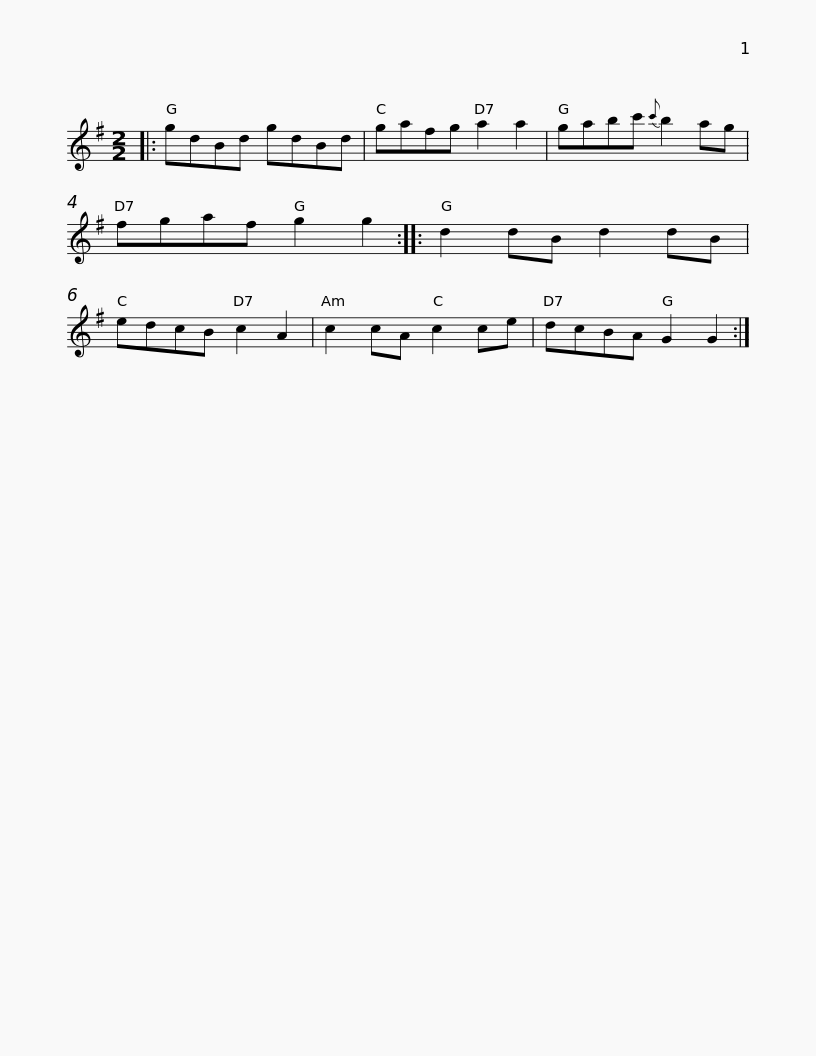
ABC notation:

X:1
L:1/8
M:2/2
I:linebreak $
K:G
V:1 treble
V:1
|: gdBd gdBd | gafg a2 a2 | gabc'{c'} b2 ag | fgaf g2 g2 :: d2 dB d2 dB |$ %5
 edcB c2 A2 | c2 cA c2 ce | dcBA G2 G2 :| %8
